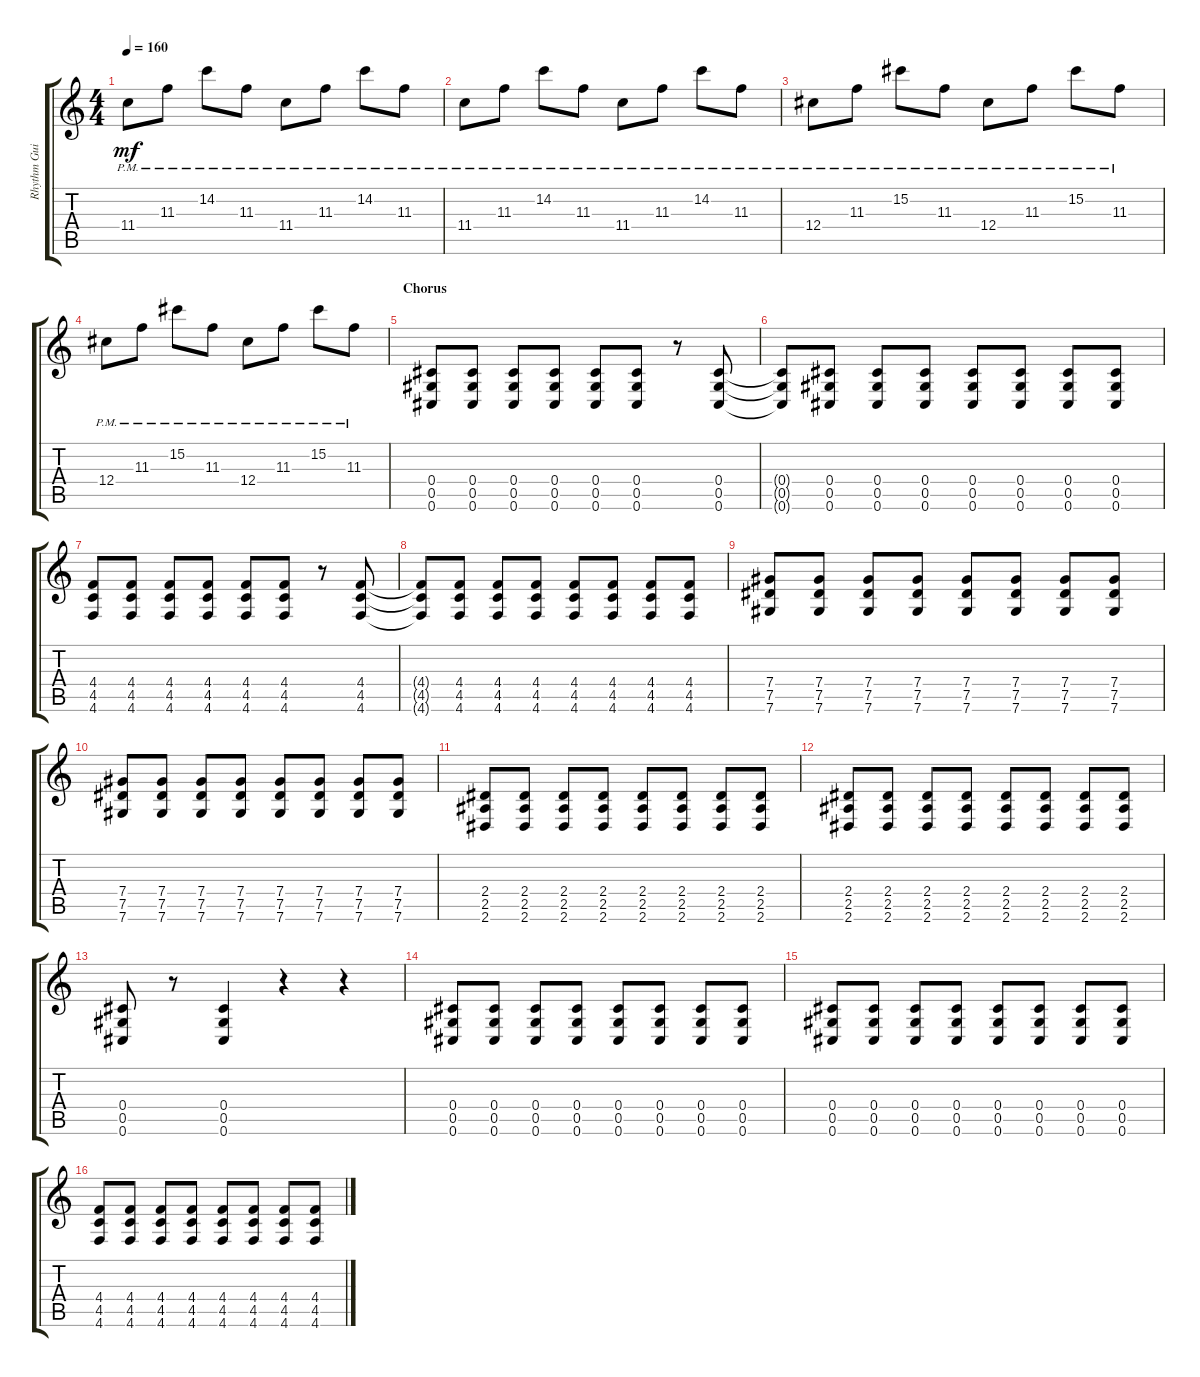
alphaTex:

\track ("Rhythm Guitar" "Rhythm Gui") {instrument distortionguitar}
\staff {score tabs}
\tuning (Eb4 Bb3 Gb3 Db3 Ab2 Db2) {hide}
\ts (4 4)
\tempo 160
\clef g2
\ks c
11.4{pm}.8{dy mf} 11.3{pm}.8 14.2{pm}.8 11.3{pm}.8 11.4{pm}.8 11.3{pm}.8 14.2{pm}.8 11.3{pm}.8 |
11.4{pm}.8 11.3{pm}.8 14.2{pm}.8 11.3{pm}.8 11.4{pm}.8 11.3{pm}.8 14.2{pm}.8 11.3{pm}.8 |
12.4{pm}.8 11.3{pm}.8 15.2{pm}.8 11.3{pm}.8 12.4{pm}.8 11.3{pm}.8 15.2{pm}.8 11.3{pm}.8 |
12.4{pm}.8 11.3{pm}.8 15.2{pm}.8 11.3{pm}.8 12.4{pm}.8 11.3{pm}.8 15.2{pm}.8 11.3{pm}.8 |
\section ("" "Chorus")
(0.4 0.5 0.6).8 (0.4 0.5 0.6).8 (0.4 0.5 0.6).8 (0.4 0.5 0.6).8 (0.4 0.5 0.6).8 (0.4 0.5 0.6).8 r.8 (0.4 0.5 0.6).8 |
(0.4{t} 0.5{t} 0.6{t}).8 (0.4 0.5 0.6).8 (0.4 0.5 0.6).8 (0.4 0.5 0.6).8 (0.4 0.5 0.6).8 (0.4 0.5 0.6).8 (0.4 0.5 0.6).8 (0.4 0.5 0.6).8 |
(4.4 4.5 4.6).8 (4.4 4.5 4.6).8 (4.4 4.5 4.6).8 (4.4 4.5 4.6).8 (4.4 4.5 4.6).8 (4.4 4.5 4.6).8 r.8 (4.4 4.5 4.6).8 |
(4.4{t} 4.5{t} 4.6{t}).8 (4.4 4.5 4.6).8 (4.4 4.5 4.6).8 (4.4 4.5 4.6).8 (4.4 4.5 4.6).8 (4.4 4.5 4.6).8 (4.4 4.5 4.6).8 (4.4 4.5 4.6).8 |
(7.4 7.5 7.6).8 (7.4 7.5 7.6).8 (7.4 7.5 7.6).8 (7.4 7.5 7.6).8 (7.4 7.5 7.6).8 (7.4 7.5 7.6).8 (7.4 7.5 7.6).8 (7.4 7.5 7.6).8 |
(7.4 7.5 7.6).8 (7.4 7.5 7.6).8 (7.4 7.5 7.6).8 (7.4 7.5 7.6).8 (7.4 7.5 7.6).8 (7.4 7.5 7.6).8 (7.4 7.5 7.6).8 (7.4 7.5 7.6).8 |
(2.4 2.5 2.6).8 (2.4 2.5 2.6).8 (2.4 2.5 2.6).8 (2.4 2.5 2.6).8 (2.4 2.5 2.6).8 (2.4 2.5 2.6).8 (2.4 2.5 2.6).8 (2.4 2.5 2.6).8 |
(2.4 2.5 2.6).8 (2.4 2.5 2.6).8 (2.4 2.5 2.6).8 (2.4 2.5 2.6).8 (2.4 2.5 2.6).8 (2.4 2.5 2.6).8 (2.4 2.5 2.6).8 (2.4 2.5 2.6).8 |
(0.4 0.5 0.6).8 r.8 (0.4 0.5 0.6).4 r.4 r.4 |
(0.4 0.5 0.6).8 (0.4 0.5 0.6).8 (0.4 0.5 0.6).8 (0.4 0.5 0.6).8 (0.4 0.5 0.6).8 (0.4 0.5 0.6).8 (0.4 0.5 0.6).8 (0.4 0.5 0.6).8 |
(0.4 0.5 0.6).8 (0.4 0.5 0.6).8 (0.4 0.5 0.6).8 (0.4 0.5 0.6).8 (0.4 0.5 0.6).8 (0.4 0.5 0.6).8 (0.4 0.5 0.6).8 (0.4 0.5 0.6).8 |
(4.4 4.5 4.6).8 (4.4 4.5 4.6).8 (4.4 4.5 4.6).8 (4.4 4.5 4.6).8 (4.4 4.5 4.6).8 (4.4 4.5 4.6).8 (4.4 4.5 4.6).8 (4.4 4.5 4.6).8
